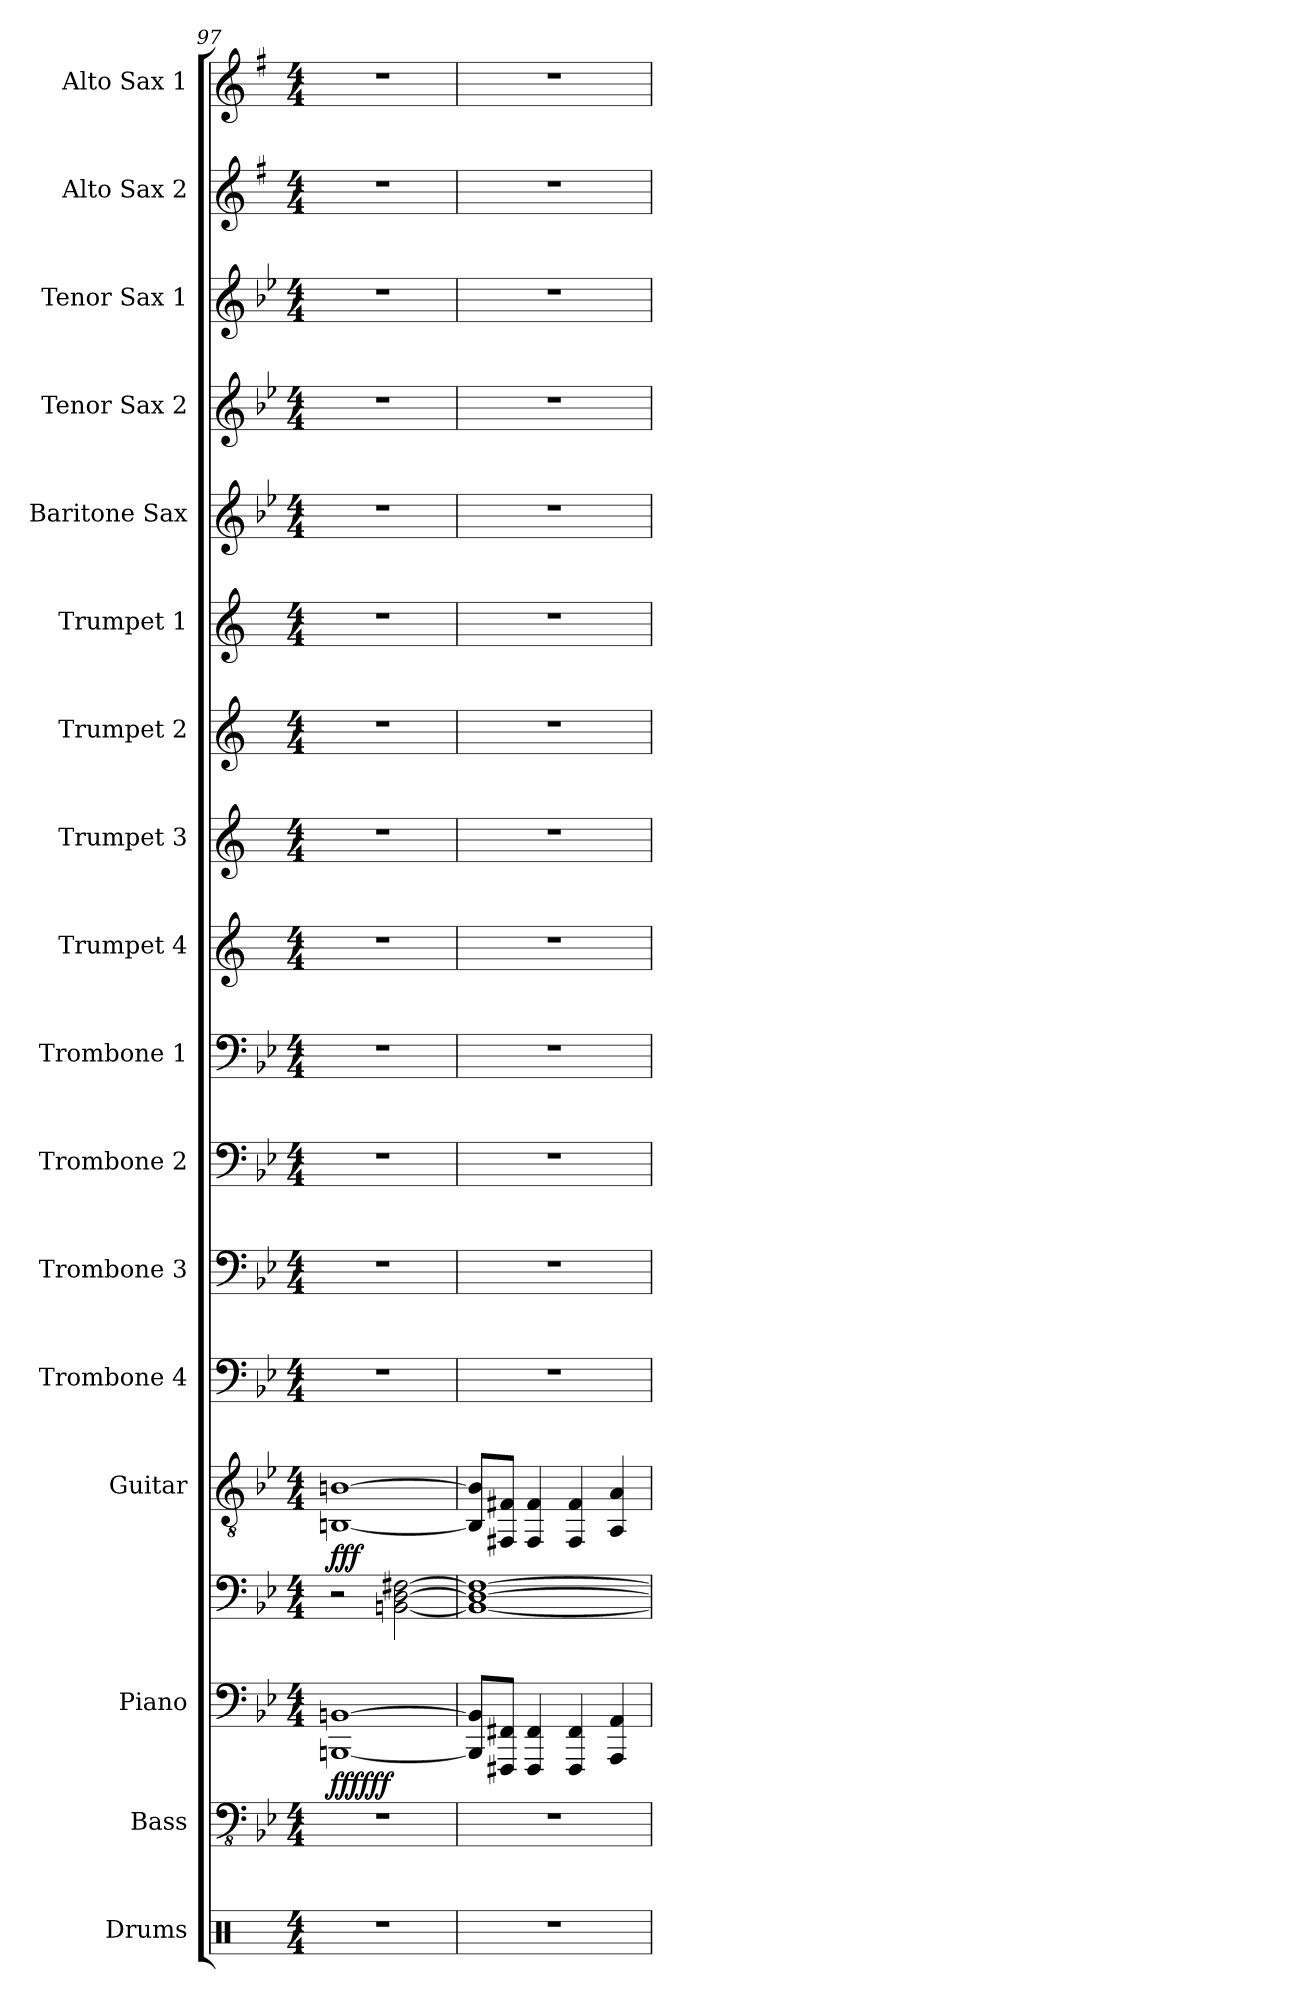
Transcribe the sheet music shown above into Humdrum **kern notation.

**kern	**kern	**kern	**kern	**dynam	**kern	**dynam	**kern	**kern	**kern	**kern	**kern	**kern	**kern	**kern	**kern	**kern	**kern	**kern	**kern
*part17	*part16	*part15	*part15	*part15	*part14	*part14	*part13	*part12	*part11	*part10	*part9	*part8	*part7	*part6	*part5	*part4	*part3	*part2	*part1
*staff18	*staff17	*staff16	*staff15	*staff15/16	*staff14	*staff14	*staff13	*staff12	*staff11	*staff10	*staff9	*staff8	*staff7	*staff6	*staff5	*staff4	*staff3	*staff2	*staff1
*I"Drums	*I"Bass	*I"Piano	*	*	*I"Guitar	*	*I"Trombone 4	*I"Trombone 3	*I"Trombone 2	*I"Trombone 1	*I"Trumpet 4	*I"Trumpet 3	*I"Trumpet 2	*I"Trumpet 1	*I"Baritone Sax	*I"Tenor Sax 2	*I"Tenor Sax 1	*I"Alto Sax 2	*I"Alto Sax 1
*I'Drums	*I'Bass	*I'Piano	*	*	*I'Gtr.	*	*I'Tbn. 4	*I'Tbn. 3	*I'Tbn. 2	*I'Tbn. 1	*I'Tpt. 4	*I'Tpt. 3	*I'Tpt. 2	*I'Tpt. 1	*I'Bari	*I'Tenor 2	*I'Tenor 1	*I'Alto 2	*I'Alto 1
*clefX	*clefFv4	*clefF4	*clefF4	*	*clefGv2	*	*clefF4	*clefF4	*clefF4	*clefF4	*clefG2	*clefG2	*clefG2	*clefG2	*clefG2	*clefG2	*clefG2	*clefG2	*clefG2
*	*	*	*	*	*	*	*	*	*	*	*ITrd1c2	*ITrd1c2	*ITrd1c2	*ITrd1c2	*ITrd12c21	*ITrd8c14	*ITrd8c14	*ITrd5c9	*ITrd5c9
*k[]	*k[b-e-]	*k[b-e-]	*k[b-e-]	*	*k[b-e-]	*	*k[b-e-]	*k[b-e-]	*k[b-e-]	*k[b-e-]	*k[b-e-]	*k[b-e-]	*k[b-e-]	*k[b-e-]	*k[b-e-]	*k[b-e-]	*k[b-e-]	*k[b-e-]	*k[b-e-]
*M4/4	*M4/4	*M4/4	*M4/4	*	*M4/4	*	*M4/4	*M4/4	*M4/4	*M4/4	*M4/4	*M4/4	*M4/4	*M4/4	*M4/4	*M4/4	*M4/4	*M4/4	*M4/4
=97	=97	=97	=97	=97	=97	=97	=97	=97	=97	=97	=97	=97	=97	=97	=97	=97	=97	=97	=97
!	!	!	!	!LO:DY:b=2	!	!	!	!	!	!	!	!	!	!	!	!	!	!	!
!	!	!	!	!LO:DY:n=1:b	!	!LO:DY:b	!	!	!	!	!	!	!	!	!	!	!	!	!
1r	1r	[1BBBn [1BBn	2r	fff fff	[1BBn [1Bn	fff	1r	1r	1r	1r	1r	1r	1r	1r	1r	1r	1r	1r	1r
.	.	.	[2BBn\ [2D\ [2F#X\	.	.	.	.	.	.	.	.	.	.	.	.	.	.	.	.
=98	=98	=98	=98	=98	=98	=98	=98	=98	=98	=98	=98	=98	=98	=98	=98	=98	=98	=98	=98
1r	1r	8BBB/] 8BB/]L	1BB_ 1D_ 1F#_	.	8BB/] 8B/]L	.	1r	1r	1r	1r	1r	1r	1r	1r	1r	1r	1r	1r	1r
.	.	8FFF#X/ 8FF#X/J	.	.	8FF#X/ 8F#X/J	.	.	.	.	.	.	.	.	.	.	.	.	.	.
.	.	4FFF#/ 4FF#/	.	.	4FF#/ 4F#/	.	.	.	.	.	.	.	.	.	.	.	.	.	.
.	.	4FFF#/ 4FF#/	.	.	4FF#/ 4F#/	.	.	.	.	.	.	.	.	.	.	.	.	.	.
.	.	4AAA/ 4AA/	.	.	4AA/ 4A/	.	.	.	.	.	.	.	.	.	.	.	.	.	.
=	=	=	=	=	=	=	=	=	=	=	=	=	=	=	=	=	=	=	=
*-	*-	*-	*-	*-	*-	*-	*-	*-	*-	*-	*-	*-	*-	*-	*-	*-	*-	*-	*-
